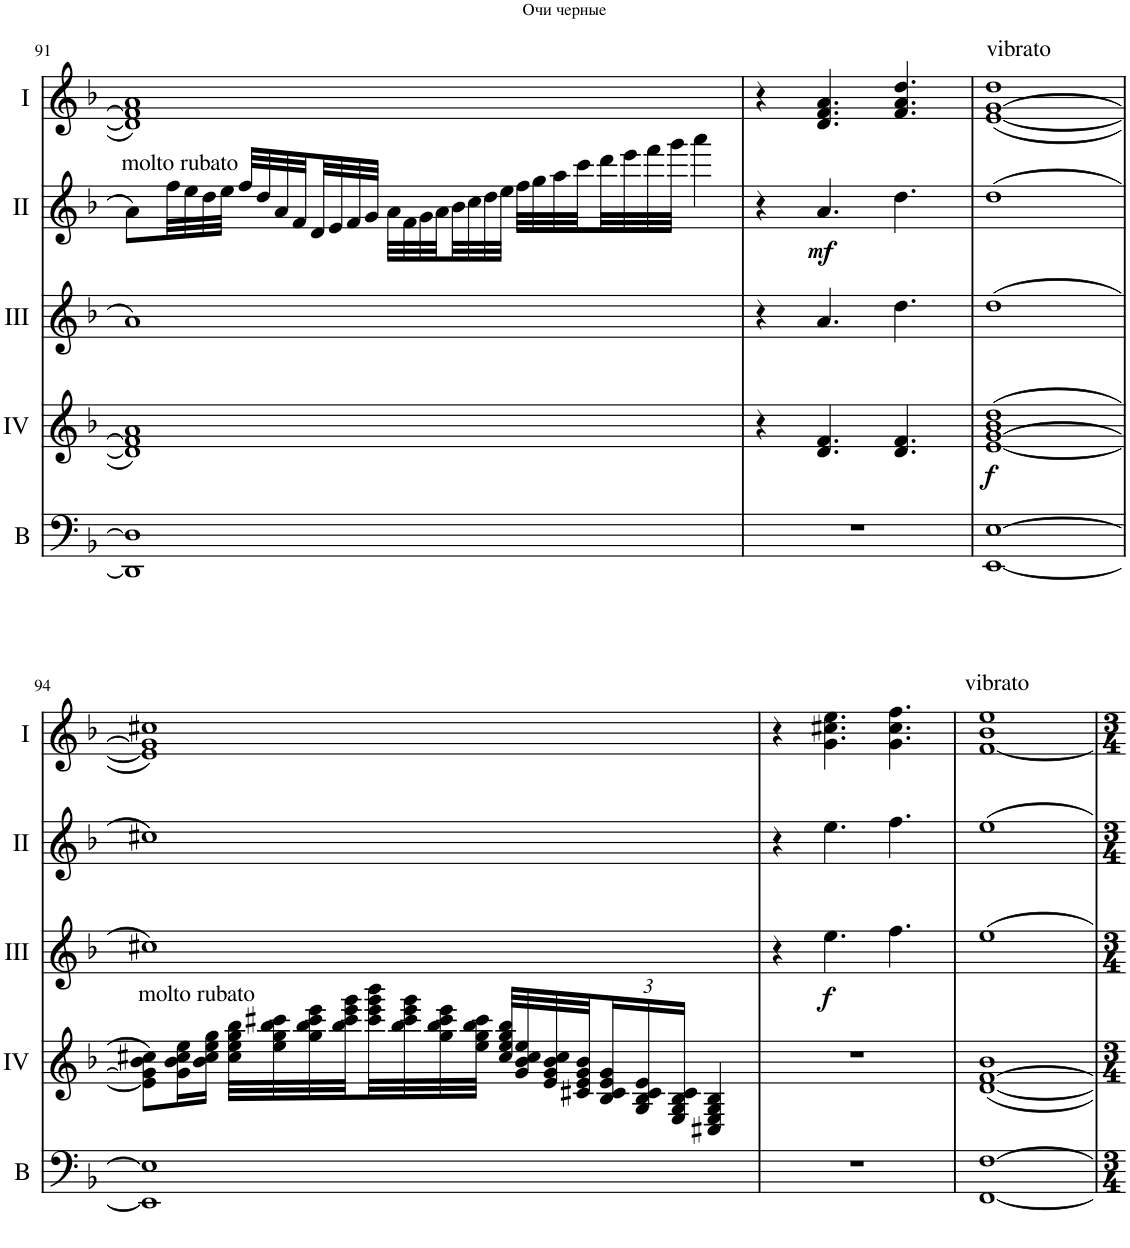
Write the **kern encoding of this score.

**kern	**kern	**dynam	**kern	**dynam	**kern	**dynam	**kern
*part5	*part4	*part4	*part3	*part3	*part2	*part2	*part1
*staff5	*staff4	*staff4	*staff3	*staff3	*staff2	*staff2	*staff1
*I"Bass	*I"Acc. 4	*	*I"Acc. 3	*	*I"Acc. 2	*	*I"Acc. 1
*I'B	*	*	*	*	*	*	*
!!LO:PB:g=z
*clefF4	*clefG2	*	*clefG2	*	*clefG2	*	*clefG2
*Trd7c12	*	*	*	*	*	*	*
*k[b-]	*k[b-]	*	*k[b-]	*	*k[b-]	*	*k[b-]
*M4/4	*M4/4	*	*M4/4	*	*M4/4	*	*M4/4
*met(c)	*met(c)	*	*met(c)	*	*met(c)	*	*met(c)
=91	=91	=91	=91	=91	=91	=91	=91
!	!	!	!	!	!LO:TX:a:t=molto rubato	!	!
1DD] 1D]	1d] 1f] 1a	.	1a	.	8a\L	.	1d] 1f] 1a
.	.	.	.	.	32ff\LL	.	.
.	.	.	.	.	32ee\	.	.
.	.	.	.	.	32dd\	.	.
.	.	.	.	.	32ee\JJJ	.	.
.	.	.	.	.	32ff/LLL	.	.
.	.	.	.	.	32dd/	.	.
.	.	.	.	.	32a/	.	.
.	.	.	.	.	32f/	.	.
.	.	.	.	.	32d/	.	.
.	.	.	.	.	32e/	.	.
.	.	.	.	.	32f/	.	.
.	.	.	.	.	32g/JJJ	.	.
.	.	.	.	.	48a\LLL	.	.
.	.	.	.	.	48f\	.	.
.	.	.	.	.	48g\	.	.
.	.	.	.	.	48a\JJ	.	.
.	.	.	.	.	48b-\LL	.	.
.	.	.	.	.	48cc\	.	.
.	.	.	.	.	48dd\	.	.
.	.	.	.	.	48ee\JJJ	.	.
.	.	.	.	.	48ff\LLL	.	.
.	.	.	.	.	48gg\	.	.
.	.	.	.	.	48aa\	.	.
.	.	.	.	.	48ccc\JJ	.	.
.	.	.	.	.	48ddd\LL	.	.
.	.	.	.	.	48eee\	.	.
.	.	.	.	.	48fff\	.	.
.	.	.	.	.	48ggg\JJJ	.	.
.	.	.	.	.	6aaa\	.	.
=92	=92	=92	=92	=92	=92	=92	=92
1r	4r	.	4r	.	4r	.	4r
!	!	!	!	!	!	!LO:DY:b	!
.	4.d/ 4.f/	.	4.a/	.	4.a/	mf	4.d/ 4.f/ 4.a/
.	4.d/ 4.f/	.	4.dd\	.	4.dd\	.	4.f/ 4.a/ 4.dd/
=93	=93	=93	=93	=93	=93	=93	=93
!	!	!	!	!	!	!	!LO:TX:a:t=vibrato
!	!	!LO:DY:b	!	!	!	!	!
[1EE [1E	([1e [1g 1b- 1dd	f	(1dd	.	(1dd	.	([1e [1g 1dd
!!LO:LB:g=z
=94	=94	=94	=94	=94	=94	=94	=94
!	!LO:TX:a:t=molto rubato	!	!	!	!	!	!
1EE] 1E]	8e\] 8g\] 8b-\ 8cc#X\L)	.	1cc#X)	.	1cc#X)	.	1e] 1g] 1cc#X)
.	16g\ 16b-\ 16cc#\ 16ee\L	.	.	.	.	.	.
.	16b-\ 16cc#\ 16ee\ 16gg\JJ	.	.	.	.	.	.
.	32cc#\ 32ee\ 32gg\ 32bb-\LLL	.	.	.	.	.	.
.	32ee\ 32gg\ 32bb-\ 32ccc#X\	.	.	.	.	.	.
.	32gg\ 32bb-\ 32ccc#\ 32eee\	.	.	.	.	.	.
.	32bb-\ 32ccc#\ 32eee\ 32ggg\	.	.	.	.	.	.
.	32ccc#\ 32eee\ 32ggg\ 32bbb-\	.	.	.	.	.	.
.	32bb-\ 32ccc#\ 32eee\ 32ggg\	.	.	.	.	.	.
.	32gg\ 32bb-\ 32ccc#\ 32eee\	.	.	.	.	.	.
.	32ee\ 32gg\ 32bb-\ 32ccc#\JJJ	.	.	.	.	.	.
.	32cc#/ 32ee/ 32gg/ 32bb-/LLL	.	.	.	.	.	.
.	32g/ 32b-/ 32cc#/ 32ee/	.	.	.	.	.	.
.	32e/ 32g/ 32b-/ 32cc#/	.	.	.	.	.	.
.	32c#X/ 32e/ 32g/ 32b-/J	.	.	.	.	.	.
*	*Xbrackettup	*	*	*	*	*	*
.	24B-/ 24c#/ 24e/ 24g/	.	.	.	.	.	.
.	24G/ 24B-/ 24c#/ 24e/	.	.	.	.	.	.
.	24E/ 24G/ 24B-/ 24c#/JJ	.	.	.	.	.	.
.	4C#X/ 4E/ 4G/ 4B-/	.	.	.	.	.	.
=95	=95	=95	=95	=95	=95	=95	=95
1r	1r	.	4r	.	4r	.	4r
!	!	!	!	!LO:DY:b	!	!	!
.	.	.	4.ee\	f	4.ee\	.	4.g\ 4.cc#X\ 4.ee\
.	.	.	4.ff\	.	4.ff\	.	4.g\ 4.cc#\ 4.ff\
=96	=96	=96	=96	=96	=96	=96	=96
!	!	!	!	!	!	!	!LO:TX:a:t=vibrato
[1FF [1F	[1d [1f 1b-	.	1ee	.	1ee	.	[1f 1b- 1ee
=	=	=	=	=	=	=	=
*-	*-	*-	*-	*-	*-	*-	*-
